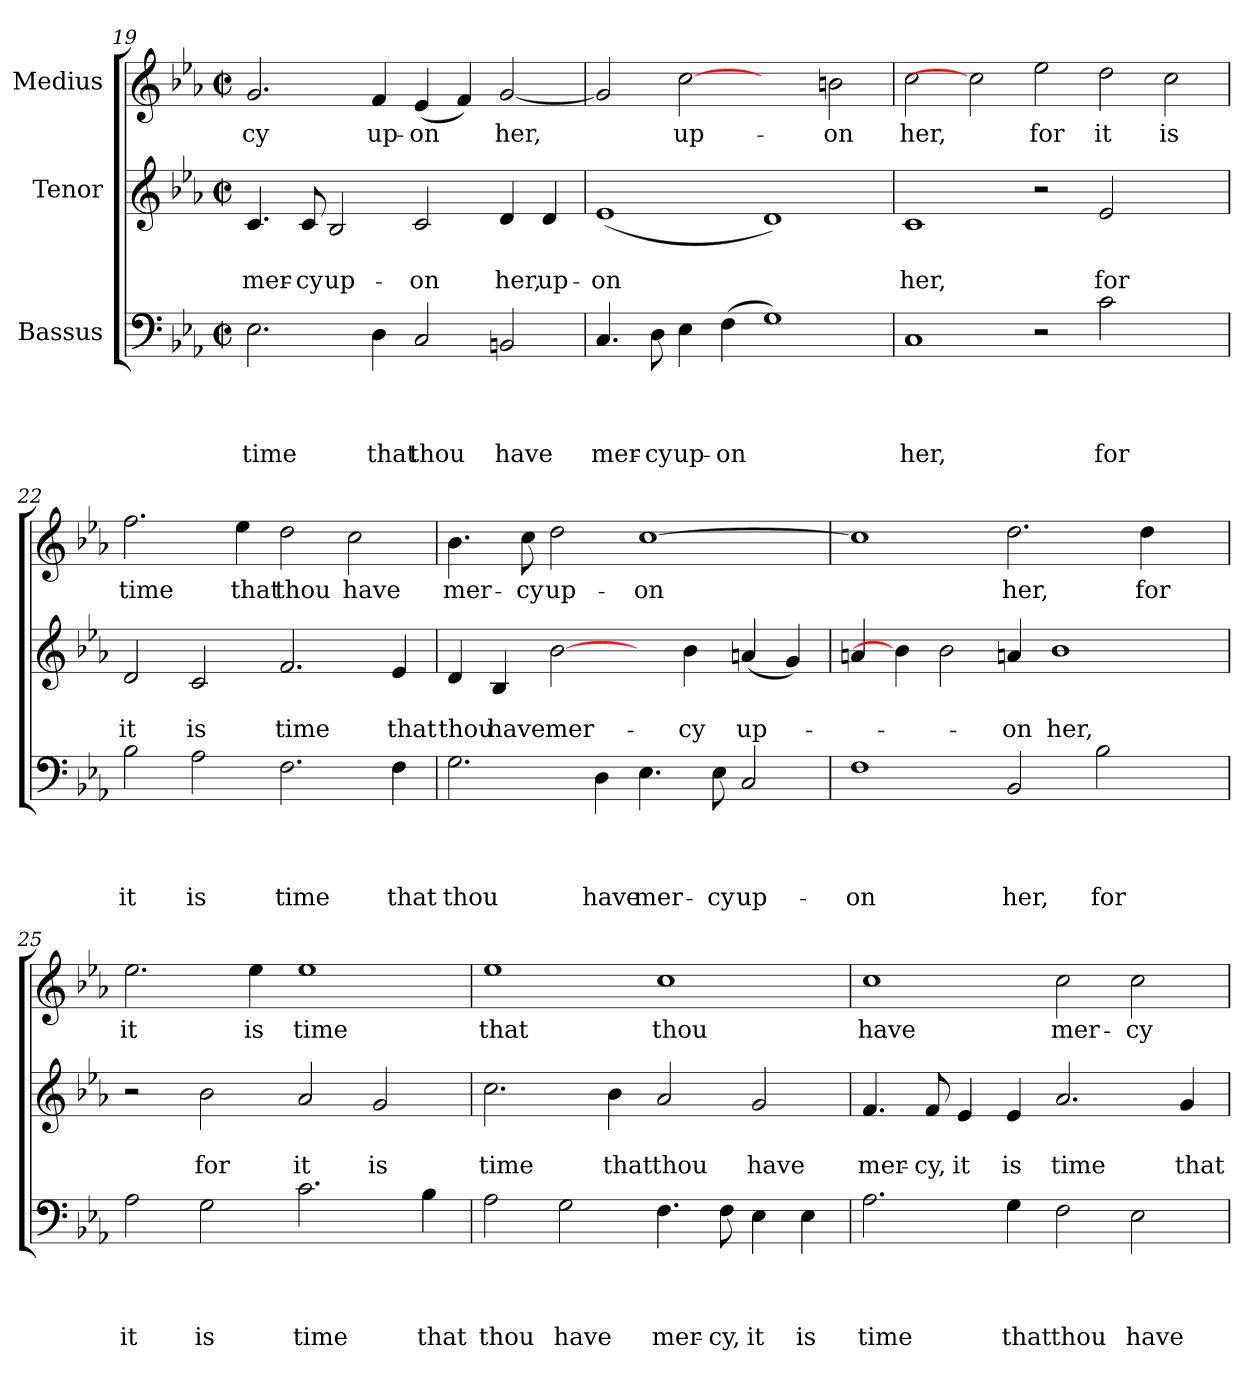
**kern	**text	**text	**text	**text	**kern	**text	**text	**kern	**text
*part3	*part3	*part3	*part3	*part3	*part2	*part2	*part2	*part1	*part1
*staff3	*staff3	*staff3	*staff3	*staff3	*staff2	*staff2	*staff2	*staff1	*staff1
*I"Bassus	*	*	*	*	*I"Tenor	*	*	*I"Medius	*
*clefF4	*	*	*	*	*clefG2	*	*	*clefG2	*
*k[b-e-a-]	*	*	*	*	*k[b-e-a-]	*	*	*k[b-e-a-]	*
*E-:	*	*	*	*	*E-:	*	*	*E-:	*
*M2/2	*	*	*	*	*M2/2	*	*	*M2/2	*
*met(c|)	*	*	*	*	*met(c|)	*	*	*met(c|)	*
=19	=19	=19	=19	=19	=19	=19	=19	=19	=19
!	!	!	!	!LO:LY:b	!	!	!LO:LY:b	!	!LO:LY:b
2.E-\	.	.	.	time	4.c/	.	mer-	2.g/	-cy
!	!	!	!	!	!	!	!LO:LY:b	!	!
.	.	.	.	.	8c/	.	-cy	.	.
!	!	!	!	!	!	!	!LO:LY:b	!	!
.	.	.	.	.	2B-/	.	up-	.	.
!	!	!	!	!LO:LY:b	!	!	!	!	!LO:LY:b
4D\	.	.	.	that	.	.	.	4f/	up-
!	!	!	!	!LO:LY:b	!	!	!LO:LY:b	!	!LO:LY:b
2C/	.	.	.	thou	2c/	.	-on	(<4e-/	-on
.	.	.	.	.	.	.	.	4f/)	.
!	!	!	!	!LO:LY:b	!	!	!LO:LY:b	!	!LO:LY:b
2BBn/	.	.	.	have	4d/	.	her,	[<2g/	her,
!	!	!	!	!	!	!	!LO:LY:b	!	!
.	.	.	.	.	4d/	.	up-	.	.
!!LO:LB:g=z
=20	=20	=20	=20	=20	=20	=20	=20	=20	=20
!	!	!	!	!LO:LY:b	!	!	!LO:LY:b	!	!
4.C/	.	.	.	mer-	(<1e-	.	-on	2g/]	.
!	!	!	!	!LO:LY:b	!	!	!	!	!
8D\	.	.	.	-cy	.	.	.	.	.
!	!	!	!	!LO:LY:b	!	!	!	!	!LO:LY:b
4E-\	.	.	.	up-	.	.	.	[2cc	up-
!	!	!	!	!LO:LY:b:rj	!	!	!	!	!
(>4F\	.	.	.	-on	.	.	.	.	.
1G)	.	.	.	.	1d)	.	.	2ryy	.
!	!	!	!	!	!	!	!	!	!LO:LY:b
.	.	.	.	.	.	.	.	2bn\	-on
=21	=21	=21	=21	=21	=21	=21	=21	=21	=21
!	!	!	!	!LO:LY:b	!	!	!LO:LY:b	!	!LO:LY:b
1C	.	.	.	her,	1c	.	her,	2cc\	her,
.	.	.	.	.	.	.	.	2cc]	.
!	!	!	!	!	!	!	!	!	!LO:LY:b
2r	.	.	.	.	2r	.	.	2ee-\	for
!	!	!	!	!LO:LY:b	!	!	!LO:LY:b	!	!LO:LY:b
2c\	.	.	.	for	2e-/	.	for	2dd\	it
!	!	!	!	!	!	!	!	!	!LO:LY:b
2ryy	.	.	.	.	2ryy	.	.	2cc\	is
=22	=22	=22	=22	=22	=22	=22	=22	=22	=22
!	!	!	!	!LO:LY:b	!	!	!LO:LY:b	!	!LO:LY:b
2B-\	.	.	.	it	2d/	.	it	2.ff\	time
!	!	!	!	!LO:LY:b	!	!	!LO:LY:b	!	!
2A-\	.	.	.	is	2c/	.	is	.	.
!	!	!	!	!	!	!	!	!	!LO:LY:b
.	.	.	.	.	.	.	.	4ee-\	that
!	!	!	!	!LO:LY:b	!	!	!LO:LY:b	!	!LO:LY:b
2.F\	.	.	.	time	2.f/	.	time	2dd\	thou
!	!	!	!	!	!	!	!	!	!LO:LY:b
.	.	.	.	.	.	.	.	2cc\	have
!	!	!	!	!LO:LY:b	!	!	!LO:LY:b	!	!
4F\	.	.	.	that	4e-/	.	that	.	.
=23	=23	=23	=23	=23	=23	=23	=23	=23	=23
!	!	!	!	!LO:LY:b	!	!	!LO:LY:b	!	!LO:LY:b
2.G\	.	.	.	thou	4d/	.	thou	4.b-\	mer-
!	!	!	!	!	!	!	!LO:LY:b	!	!
.	.	.	.	.	4B-/	.	have	.	.
!	!	!	!	!	!	!	!	!	!LO:LY:b
.	.	.	.	.	.	.	.	8cc\	-cy
!	!	!	!	!	!	!	!LO:LY:b	!	!LO:LY:b
.	.	.	.	.	[2b-\	.	mer-	2dd\	up-
!	!	!	!	!LO:LY:b	!	!	!	!	!
4D\	.	.	.	have	.	.	.	.	.
!	!	!	!	!LO:LY:b	!	!	!	!	!LO:LY:b
4.E-\	.	.	.	mer-	4ryy	.	.	[<1cc	-on
!	!	!	!	!	!	!	!LO:LY:b	!	!
.	.	.	.	.	4b-\	.	-cy	.	.
!	!	!	!	!LO:LY:b	!	!	!	!	!
8E-\	.	.	.	-cy	.	.	.	.	.
!	!	!	!	!LO:LY:b	!	!	!LO:LY:b	!	!
2C/	.	.	.	up-	(4an/	.	up-	.	.
.	.	.	.	.	4g/)	.	.	.	.
!!LO:LB:g=z
=24	=24	=24	=24	=24	=24	=24	=24	=24	=24
!	!	!	!	!LO:LY:b	!	!	!	!	!
1F	.	.	.	-on	4an/	.	.	1cc]	.
.	.	.	.	.	4b-\]	.	.	.	.
.	.	.	.	.	2b-\	.	.	.	.
!	!	!	!	!LO:LY:b	!	!	!LO:LY:b	!	!LO:LY:b
2BB-/	.	.	.	her,	4an/	.	-on	2.dd\	her,
!	!	!	!	!	!	!	!LO:LY:b	!	!
.	.	.	.	.	1b-	.	her,	.	.
!	!	!	!	!LO:LY:b	!	!	!	!	!
2B-\	.	.	.	for	.	.	.	.	.
!	!	!	!	!	!	!	!	!	!LO:LY:b
.	.	.	.	.	.	.	.	4dd\	for
4ryy	.	.	.	.	.	.	.	4ryy	.
=25	=25	=25	=25	=25	=25	=25	=25	=25	=25
!	!	!	!	!LO:LY:b	!	!	!	!	!LO:LY:b
2A-\	.	.	.	it	2r	.	.	2.ee-\	it
!	!	!	!	!LO:LY:b	!	!	!LO:LY:b	!	!
2G\	.	.	.	is	2b-\	.	for	.	.
!	!	!	!	!	!	!	!	!	!LO:LY:b
.	.	.	.	.	.	.	.	4ee-\	is
!	!	!	!	!LO:LY:b	!	!	!LO:LY:b	!	!LO:LY:b
2.c\	.	.	.	time	2a-/	.	it	1ee-	time
!	!	!	!	!	!	!	!LO:LY:b	!	!
.	.	.	.	.	2g/	.	is	.	.
!	!	!	!	!LO:LY:b	!	!	!	!	!
4B-\	.	.	.	that	.	.	.	.	.
=26	=26	=26	=26	=26	=26	=26	=26	=26	=26
!	!	!	!	!LO:LY:b	!	!	!LO:LY:b	!	!LO:LY:b
2A-\	.	.	.	thou	2.cc\	.	time	1ee-	that
!	!	!	!	!LO:LY:b	!	!	!	!	!
2G\	.	.	.	have	.	.	.	.	.
!	!	!	!	!	!	!	!LO:LY:b	!	!
.	.	.	.	.	4b-\	.	that	.	.
!	!	!	!	!LO:LY:b	!	!	!LO:LY:b	!	!LO:LY:b
4.F\	.	.	.	mer-	2a-/	.	thou	1cc	thou
!	!	!	!	!LO:LY:b	!	!	!	!	!
8F\	.	.	.	-cy,	.	.	.	.	.
!	!	!	!	!LO:LY:b	!	!	!LO:LY:b	!	!
4E-\	.	.	.	it	2g/	.	have	.	.
!	!	!	!	!LO:LY:b	!	!	!	!	!
4E-\	.	.	.	is	.	.	.	.	.
=27	=27	=27	=27	=27	=27	=27	=27	=27	=27
!	!	!	!	!LO:LY:b	!	!	!LO:LY:b	!	!LO:LY:b
2.A-\	.	.	.	time	4.f/	.	mer-	1cc	have
!	!	!	!	!	!	!	!LO:LY:b	!	!
.	.	.	.	.	8f/	.	-cy,	.	.
!	!	!	!	!	!	!	!LO:LY:b	!	!
.	.	.	.	.	4e-/	.	it	.	.
!	!	!	!	!LO:LY:b	!	!	!LO:LY:b	!	!
4G\	.	.	.	that	4e-/	.	is	.	.
!	!	!	!	!LO:LY:b	!	!	!LO:LY:b	!	!LO:LY:b
2F\	.	.	.	thou	2.a-/	.	time	2cc\	mer-
!	!	!	!	!LO:LY:b	!	!	!	!	!LO:LY:b
2E-\	.	.	.	have	.	.	.	2cc\	-cy
!	!	!	!	!	!	!	!LO:LY:b	!	!
.	.	.	.	.	4g/	.	that	.	.
=	=	=	=	=	=	=	=	=	=
*-	*-	*-	*-	*-	*-	*-	*-	*-	*-
